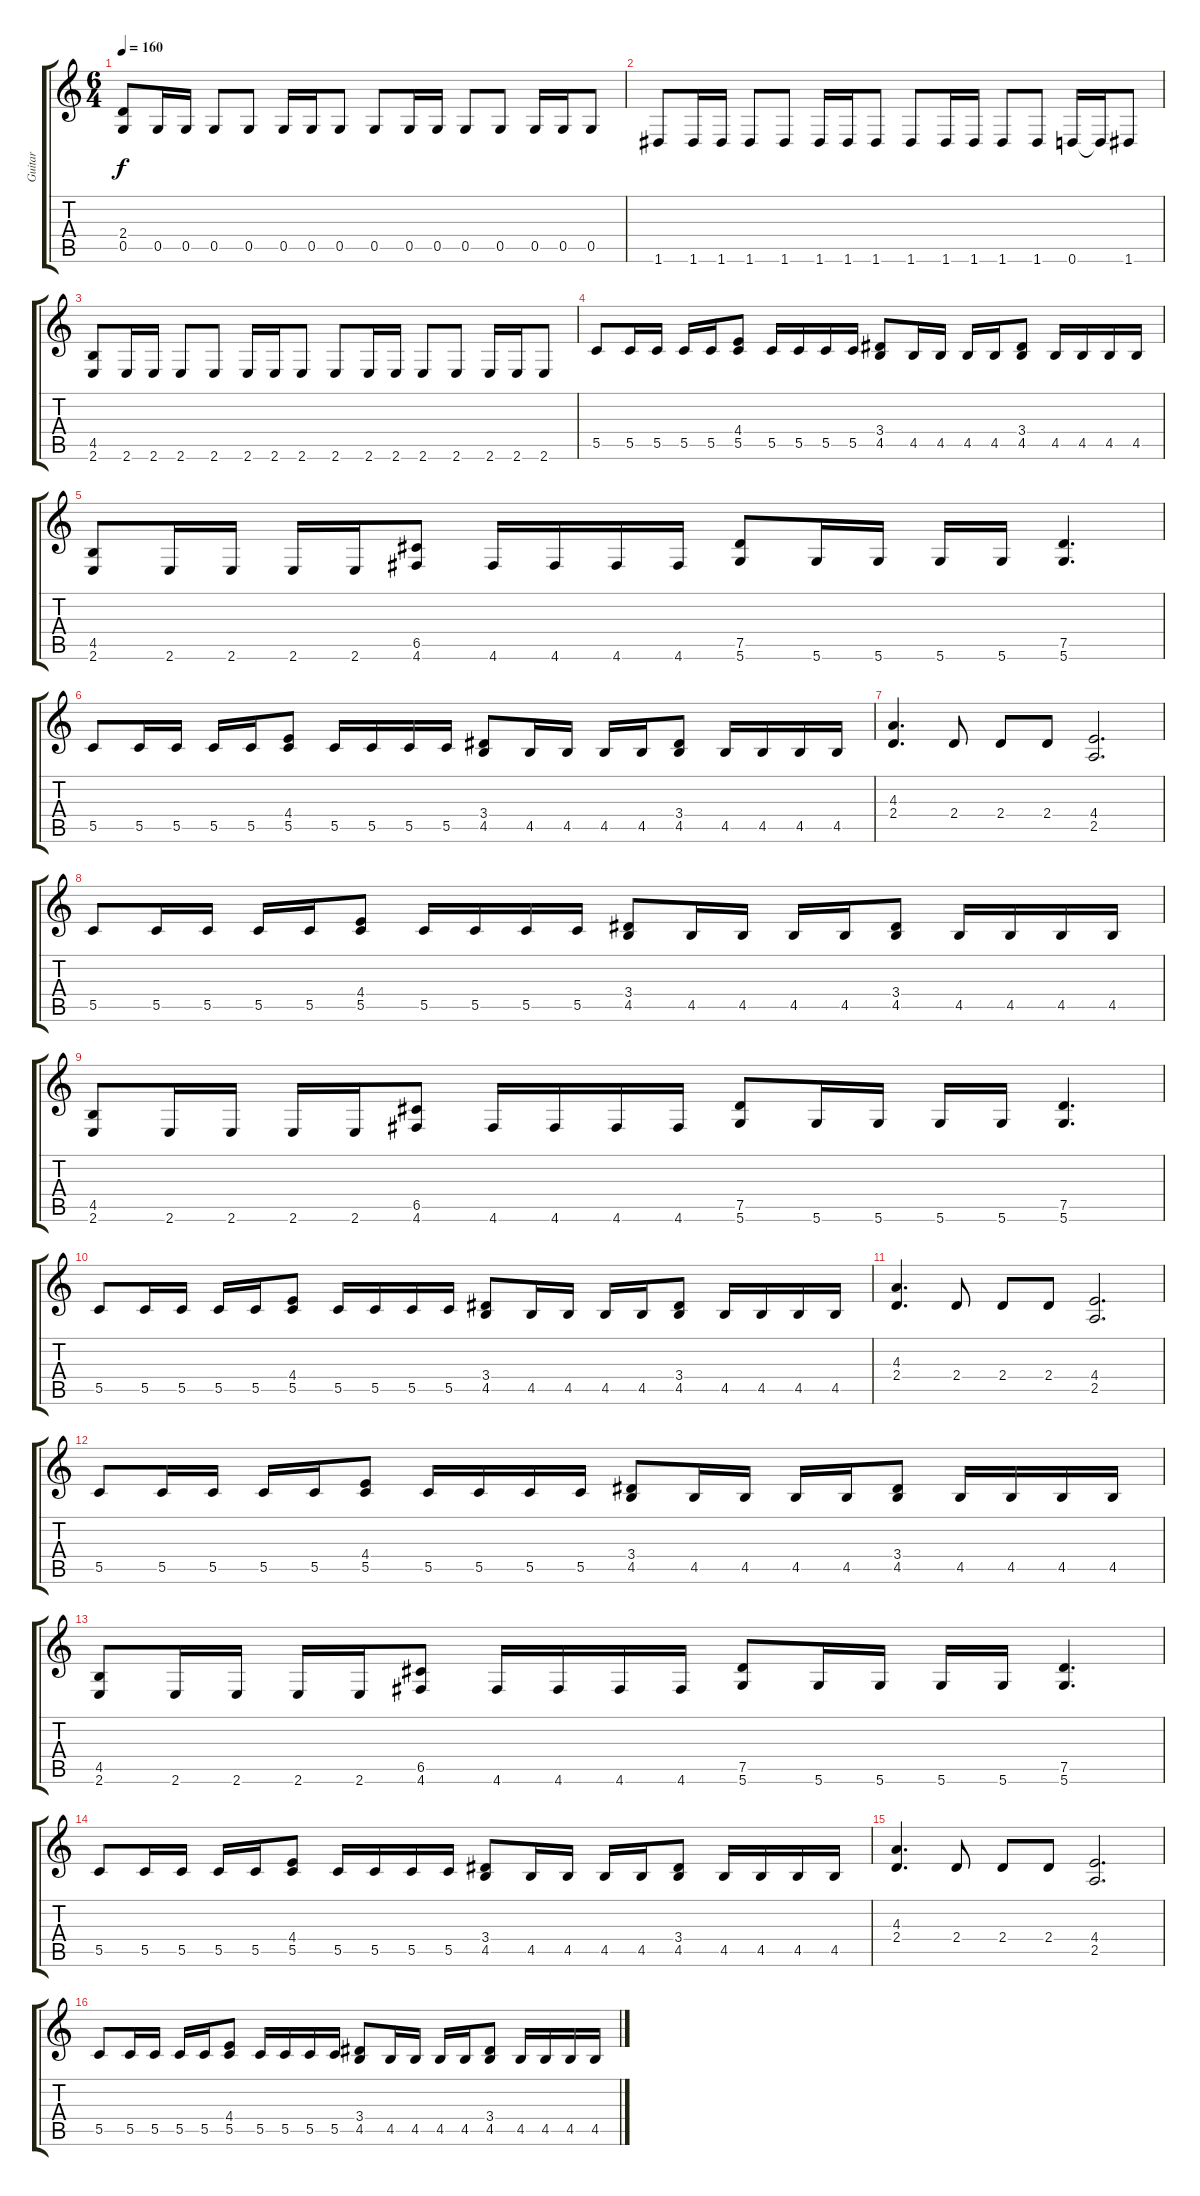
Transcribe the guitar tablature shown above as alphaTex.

\track ("Guitar" "Guitar") {instrument distortionguitar}
\staff {score tabs}
\tuning (D4 A3 F3 C3 G2 D2) {hide}
\ts (6 4)
\tempo 160
\clef g2
\ks c
(2.4 0.5).8{dy f} 0.5.16 0.5.16 0.5.8 0.5.8 0.5.16 0.5.16 0.5.8 0.5.8 0.5.16 0.5.16 0.5.8 0.5.8 0.5.16 0.5.16 0.5.8 |
1.6.8 1.6.16 1.6.16 1.6.8 1.6.8 1.6.16 1.6.16 1.6.8 1.6.8 1.6.16 1.6.16 1.6.8 1.6.8 0.6.16 0.6{t}.16 1.6.8 |
(4.5 2.6).8 2.6.16 2.6.16 2.6.8 2.6.8 2.6.16 2.6.16 2.6.8 2.6.8 2.6.16 2.6.16 2.6.8 2.6.8 2.6.16 2.6.16 2.6.8 |
5.5.8 5.5.16 5.5.16 5.5.16 5.5.16 (4.4 5.5).8 5.5.16 5.5.16 5.5.16 5.5.16 (3.4 4.5).8 4.5.16 4.5.16 4.5.16 4.5.16 (3.4 4.5).8 4.5.16 4.5.16 4.5.16 4.5.16 |
(4.5 2.6).8 2.6.16 2.6.16 2.6.16 2.6.16 (6.5 4.6).8 4.6.16 4.6.16 4.6.16 4.6.16 (7.5 5.6).8 5.6.16 5.6.16 5.6.16 5.6.16 (7.5 5.6).4{d} |
5.5.8 5.5.16 5.5.16 5.5.16 5.5.16 (4.4 5.5).8 5.5.16 5.5.16 5.5.16 5.5.16 (3.4 4.5).8 4.5.16 4.5.16 4.5.16 4.5.16 (3.4 4.5).8 4.5.16 4.5.16 4.5.16 4.5.16 |
(4.3 2.4).4{d} 2.4.8 2.4.8 2.4.8 (4.4 2.5).2{d} |
5.5.8 5.5.16 5.5.16 5.5.16 5.5.16 (4.4 5.5).8 5.5.16 5.5.16 5.5.16 5.5.16 (3.4 4.5).8 4.5.16 4.5.16 4.5.16 4.5.16 (3.4 4.5).8 4.5.16 4.5.16 4.5.16 4.5.16 |
(4.5 2.6).8 2.6.16 2.6.16 2.6.16 2.6.16 (6.5 4.6).8 4.6.16 4.6.16 4.6.16 4.6.16 (7.5 5.6).8 5.6.16 5.6.16 5.6.16 5.6.16 (7.5 5.6).4{d} |
5.5.8 5.5.16 5.5.16 5.5.16 5.5.16 (4.4 5.5).8 5.5.16 5.5.16 5.5.16 5.5.16 (3.4 4.5).8 4.5.16 4.5.16 4.5.16 4.5.16 (3.4 4.5).8 4.5.16 4.5.16 4.5.16 4.5.16 |
(4.3 2.4).4{d} 2.4.8 2.4.8 2.4.8 (4.4 2.5).2{d} |
5.5.8 5.5.16 5.5.16 5.5.16 5.5.16 (4.4 5.5).8 5.5.16 5.5.16 5.5.16 5.5.16 (3.4 4.5).8 4.5.16 4.5.16 4.5.16 4.5.16 (3.4 4.5).8 4.5.16 4.5.16 4.5.16 4.5.16 |
(4.5 2.6).8 2.6.16 2.6.16 2.6.16 2.6.16 (6.5 4.6).8 4.6.16 4.6.16 4.6.16 4.6.16 (7.5 5.6).8 5.6.16 5.6.16 5.6.16 5.6.16 (7.5 5.6).4{d} |
5.5.8 5.5.16 5.5.16 5.5.16 5.5.16 (4.4 5.5).8 5.5.16 5.5.16 5.5.16 5.5.16 (3.4 4.5).8 4.5.16 4.5.16 4.5.16 4.5.16 (3.4 4.5).8 4.5.16 4.5.16 4.5.16 4.5.16 |
(4.3 2.4).4{d} 2.4.8 2.4.8 2.4.8 (4.4 2.5).2{d} |
5.5.8 5.5.16 5.5.16 5.5.16 5.5.16 (4.4 5.5).8 5.5.16 5.5.16 5.5.16 5.5.16 (3.4 4.5).8 4.5.16 4.5.16 4.5.16 4.5.16 (3.4 4.5).8 4.5.16 4.5.16 4.5.16 4.5.16
